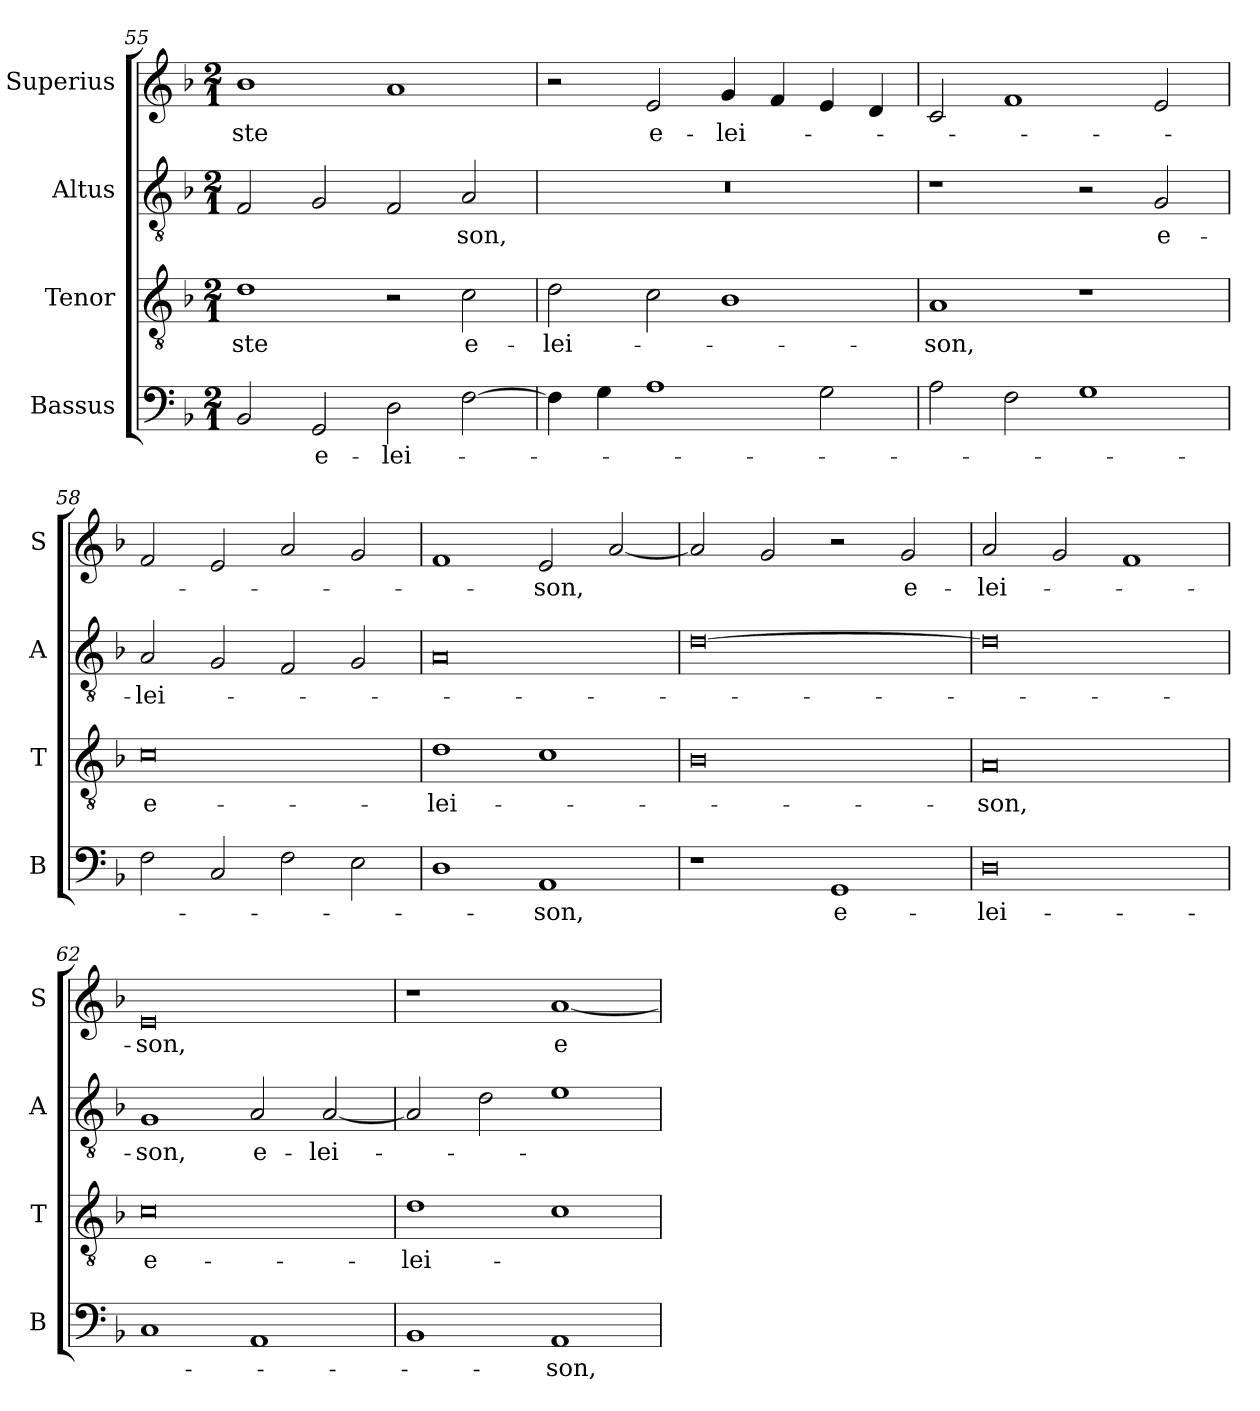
**kern	**text	**kern	**text	**kern	**text	**kern	**text
*part4	*part4	*part3	*part3	*part2	*part2	*part1	*part1
*staff4	*staff4	*staff3	*staff3	*staff2	*staff2	*staff1	*staff1
*I"Bassus	*	*I"Tenor	*	*I"Altus	*	*I"Superius	*
*I'B	*	*I'T	*	*I'A	*	*I'S	*
*clefF4	*	*clefGv2	*	*clefGv2	*	*clefG2	*
*k[b-]	*	*k[b-]	*	*k[b-]	*	*k[b-]	*
*M2/1	*	*M2/1	*	*M2/1	*	*M2/1	*
=55	=55	=55	=55	=55	=55	=55	=55
2BB-/	.	1d	-ste	2F/	.	1b-	-ste
2GG/	e-	.	.	2G/	.	.	.
2D\	-lei-	2r	.	2F/	.	1a	.
[2F\	.	2c\	e-	2A/	-son,	.	.
=56	=56	=56	=56	=56	=56	=56	=56
4F\]	.	2d\	-lei-	0r	.	2r	.
4G\	.	.	.	.	.	.	.
1A	.	2c\	.	.	.	2e/	e-
.	.	1B-	.	.	.	4g/	-lei-
.	.	.	.	.	.	4f/	.
2G\	.	.	.	.	.	4e/	.
.	.	.	.	.	.	4d/	.
=57	=57	=57	=57	=57	=57	=57	=57
2A\	.	1A	-son,	1r	.	2c/	.
2F\	.	.	.	.	.	1f	.
1G	.	1r	.	2r	.	.	.
.	.	.	.	2G/	e-	2e/	.
=58	=58	=58	=58	=58	=58	=58	=58
2F\	.	0c	e-	2A/	-lei-	2f/	.
2C/	.	.	.	2G/	.	2e/	.
2F\	.	.	.	2F/	.	2a/	.
2E\	.	.	.	2G/	.	2g/	.
=59	=59	=59	=59	=59	=59	=59	=59
1D	.	1d	-lei-	0A	.	1f	.
1AA	-son,	1c	.	.	.	2e/	-son,
.	.	.	.	.	.	[2a/	.
=60	=60	=60	=60	=60	=60	=60	=60
1r	.	0B-	.	[0d	.	2a/]	.
.	.	.	.	.	.	2g/	.
1GG	e-	.	.	.	.	2r	.
.	.	.	.	.	.	2g/	e-
=61	=61	=61	=61	=61	=61	=61	=61
0D	-lei-	0A	-son,	0d]	.	2a/	-lei-
.	.	.	.	.	.	2g/	.
.	.	.	.	.	.	1f	.
=62	=62	=62	=62	=62	=62	=62	=62
1C	.	0c	e-	1G	-son,	0e	-son,
1AA	.	.	.	2A/	e-	.	.
.	.	.	.	[2A/	-lei-	.	.
=63	=63	=63	=63	=63	=63	=63	=63
1BB-	.	1d	-lei-	2A/]	.	1r	.
.	.	.	.	2d\	.	.	.
1AA	-son,	1c	.	1e	.	[1a	e-
=	=	=	=	=	=	=	=
*-	*-	*-	*-	*-	*-	*-	*-
